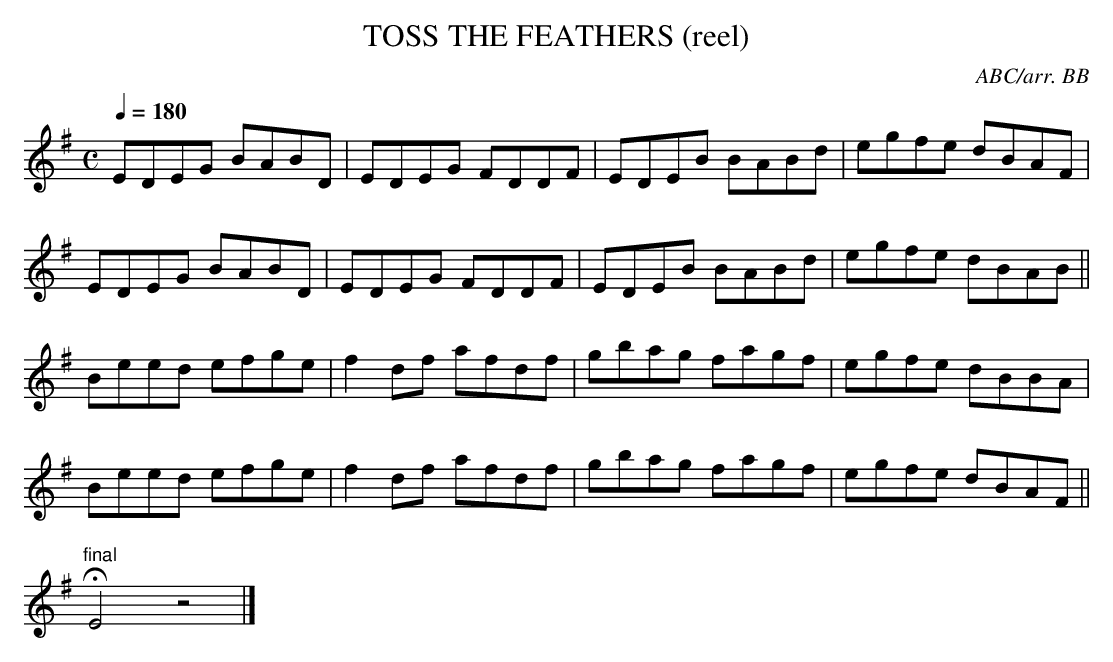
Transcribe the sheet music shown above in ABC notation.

X:1
T:TOSS THE FEATHERS (reel)
C:ABC/arr. BB
L:1/8
M:C
Q:1/4=180
K:Em
EDEG BABD|EDEG FDDF|EDEB BABd|egfe dBAF|
EDEG BABD|EDEG FDDF|EDEB BABd|egfe dBAB||
Beed efge|f2df afdf|gbag fagf|egfe dBBA|
Beed efge|f2df afdf|gbag fagf|egfe dBAF||
"final"HE4z4|]
